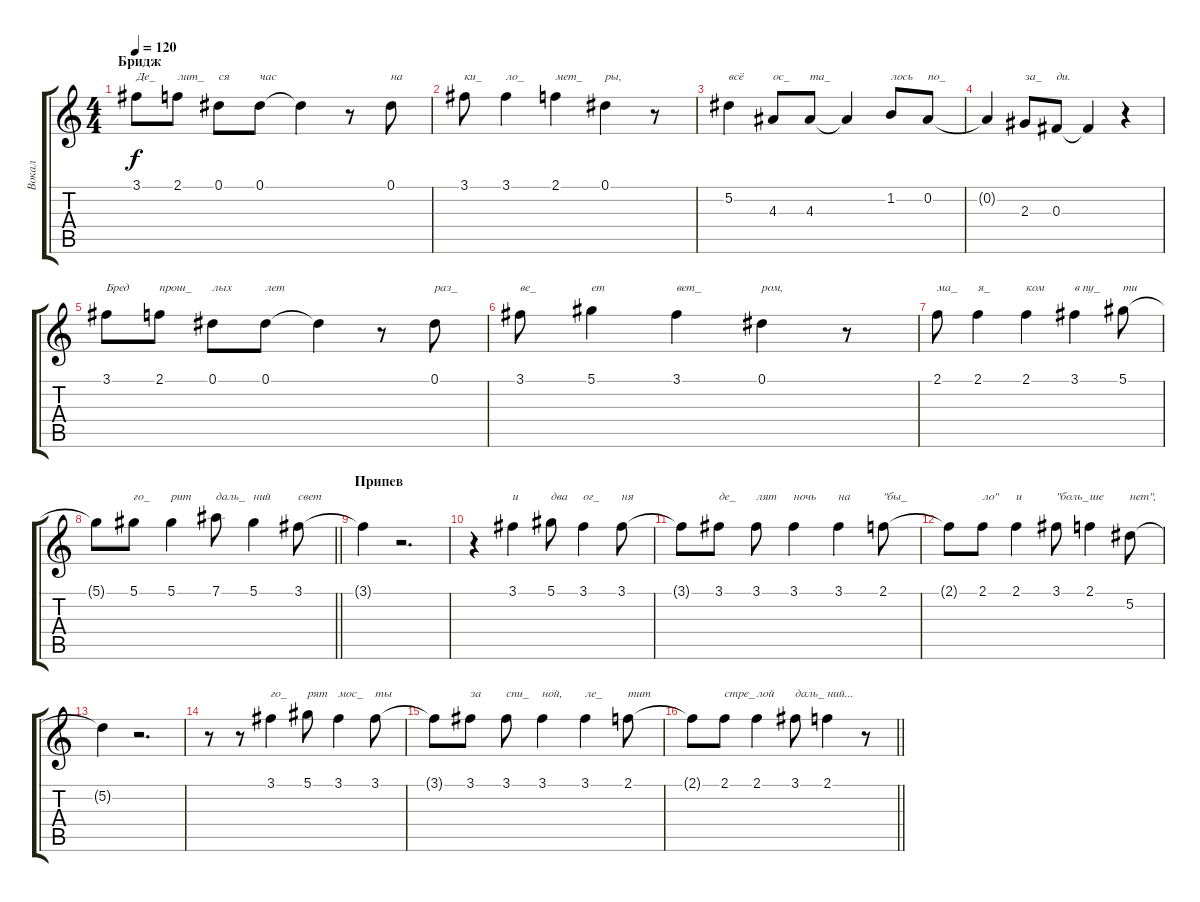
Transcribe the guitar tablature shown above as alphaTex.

\track ("Вокал" "Вокал") {instrument overdrivenguitar}
\staff {score tabs}
\tuning (Eb4 Bb3 Gb3 Db3 Ab2 Eb2) {hide}
\ts (4 4)
\section ("" "Бридж")
\tempo 120
\clef g2
\ks c
3.1.8{txt "Де_ " dy f} 2.1.8{txt "лит_ "} 0.1.8{txt "ся "} 0.1.8{txt "час"} 0.1{t}.4 r.8 0.1.8{txt "на"} |
3.1.8{txt "ки_ "} 3.1.4{txt "ло_ "} 2.1.4{txt "мет_ "} 0.1.4{txt "ры, "} r.8 |
5.2.4{txt "всё "} 4.3.8{txt "ос_ "} 4.3.8{txt "та_ "} 4.3{t}.4 1.2.8{txt "лось "} 0.2.8{txt "по_"} |
0.2{t}.4 2.3.8{txt "за_ "} 0.3.8{txt "ди."} 0.3{t}.4 r.4 |
3.1.8{txt "Бред"} 2.1.8{txt "прош_ "} 0.1.8{txt "лых "} 0.1.8{txt "лет"} 0.1{t}.4 r.8 0.1.8{txt "раз_ "} |
3.1.8{txt "ве_ "} 5.1.4{txt "ет "} 3.1.4{txt "вет_ "} 0.1.4{txt "ром,"} r.8 |
2.1.8{txt "ма_ "} 2.1.4{txt "я_ "} 2.1.4{txt "ком"} 3.1.4{txt "в пу_ "} 5.1.8{txt "ти"} |
\barLineRight lightlight
5.1{t}.8 5.1.8{txt "го_ "} 5.1.4{txt "рит"} 7.1.8{txt "даль_ "} 5.1.4{txt "ний "} 3.1.8{txt "свет"} |
\section ("" "Припев")
3.1{t}.4 r.2{d} |
r.4 3.1.4{txt "и"} 5.1.8{txt "два"} 3.1.4{txt "ог_ "} 3.1.8{txt "ня"} |
3.1{t}.8 3.1.8{txt "де_ "} 3.1.8{txt "лят "} 3.1.4{txt "ночь"} 3.1.4{txt "на"} 2.1.8{txt "\"бы_ "} |
2.1{t}.8 2.1.8{txt "ло\""} 2.1.4{txt "и"} 3.1.8{txt "\"боль_"} 2.1.4{txt "ше"} 5.2.8{txt "нет\","} |
5.2{t}.4 r.2{d} |
r.8 r.8 3.1.4{txt "го_ "} 5.1.8{txt "рят"} 3.1.4{txt "мос_ "} 3.1.8{txt "ты"} |
3.1{t}.8 3.1.8{txt "за "} 3.1.8{txt "спи_ "} 3.1.4{txt "ной, "} 3.1.4{txt "ле_ "} 2.1.8{txt "тит"} |
\barLineRight lightlight
2.1{t}.8 2.1.8{txt "стре_ "} 2.1.4{txt "лой "} 3.1.8{txt "даль_ "} 2.1.4{txt "ний... "} r.8
